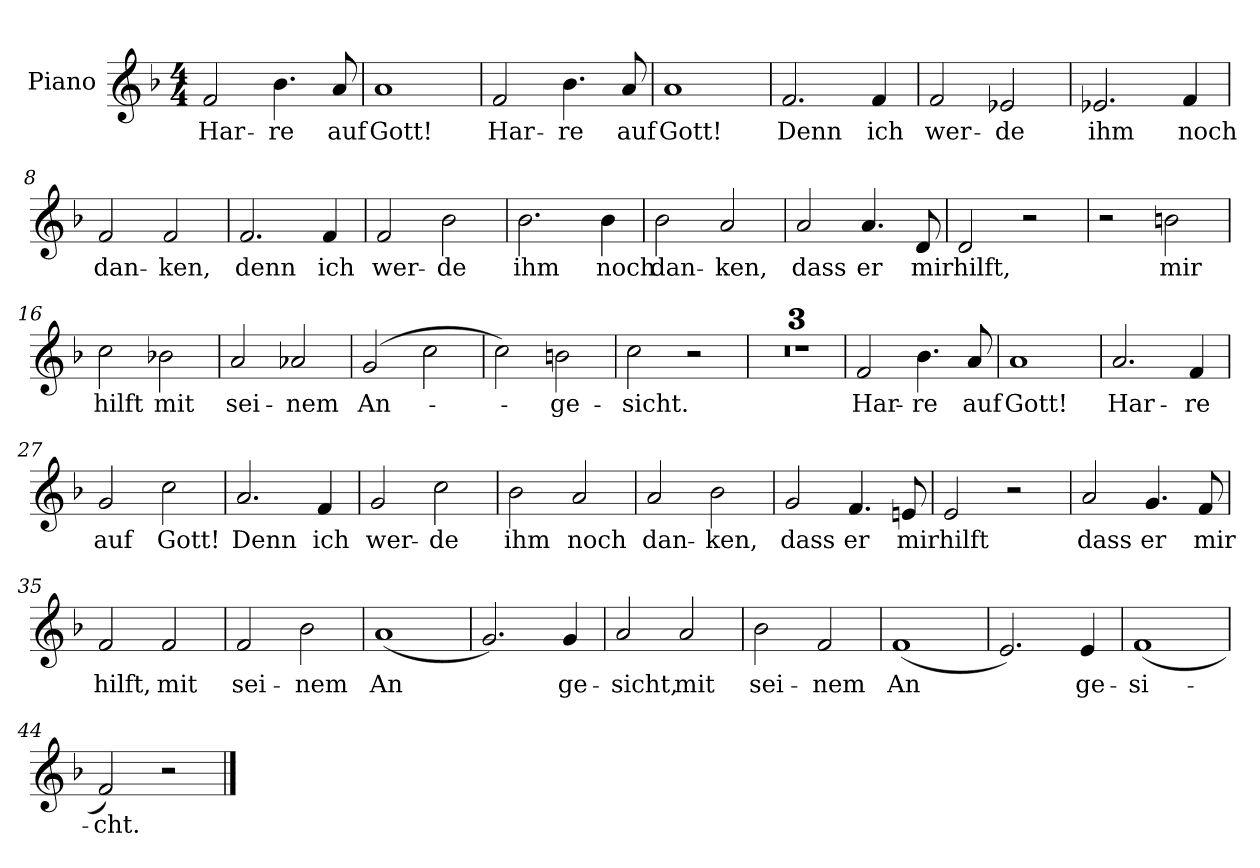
**kern	**text
*part1	*part1
*staff1	*staff1
*I"Piano	*
*I'Pno.	*
*clefG2	*
*k[b-]	*
*M4/4	*
*MM200	*
=1	=1
2f/	Har-
4.b-\	-re
8a/	auf
=2	=2
1a	Gott!
=3	=3
2f/	Har-
4.b-\	-re
8a/	auf
=4	=4
1a	Gott!
=5	=5
2.f/	Denn
4f/	ich
=6	=6
2f/	wer-
2e-X/	-de
=7	=7
2.e-X/	ihm
4f/	noch
=8	=8
2f/	dan-
2f/	-ken,
!!LO:LB:g=z
=9	=9
2.f/	denn
4f/	ich
=10	=10
2f/	wer-
2b-\	-de
=11	=11
2.b-\	ihm
4b-\	noch
=12	=12
2b-\	dan-
2a/	-ken,
=13	=13
2a/	dass
4.a/	er
8d/	mir
=14	=14
2d/	hilft,
2r	.
=15	=15
2r	.
2bn\	mir
=16	=16
2cc\	hilft
2b-X\	mit
!!LO:LB:g=z
=17	=17
2a/	sei-
2a-X/	-nem
=18	=18
(2g/	An-
2cc\	.
=19	=19
2cc\)	.
2bn\	-ge-
=20	=20
2cc\	-sicht.
2r	.
=21	=21
1r	.
=22	=22
1r	.
=23	=23
1r	.
=24	=24
2f/	Har-
4.b-\	-re
8a/	auf
=25	=25
1a	Gott!
=26	=26
2.a/	Har-
4f/	-re
=27	=27
2g/	auf
2cc\	Gott!
!!LO:LB:g=z
=28	=28
2.a/	Denn
4f/	ich
=29	=29
2g/	wer-
2cc\	-de
=30	=30
2b-\	ihm
2a/	noch
=31	=31
2a/	dan-
2b-\	-ken,
=32	=32
2g/	dass
4.f/	er
8en/	mir
=33	=33
2e/	hilft
2r	.
=34	=34
2a/	dass
4.g/	er
8f/	mir
=35	=35
2f/	hilft,
2f/	mit
!!LO:LB:g=z
=36	=36
2f/	sei-
2b-\	-nem
=37	=37
(1a	An
=38	=38
2.g/)	.
4g/	ge-
=39	=39
2a/	-sicht,
2a/	mit
=40	=40
2b-\	sei-
2f/	-nem
=41	=41
(1f	An
=42	=42
2.e/)	.
4e/	ge-
=43	=43
(1f	-si-
=44	=44
2f/)	-cht.
2r	.
==	==
*-	*-
